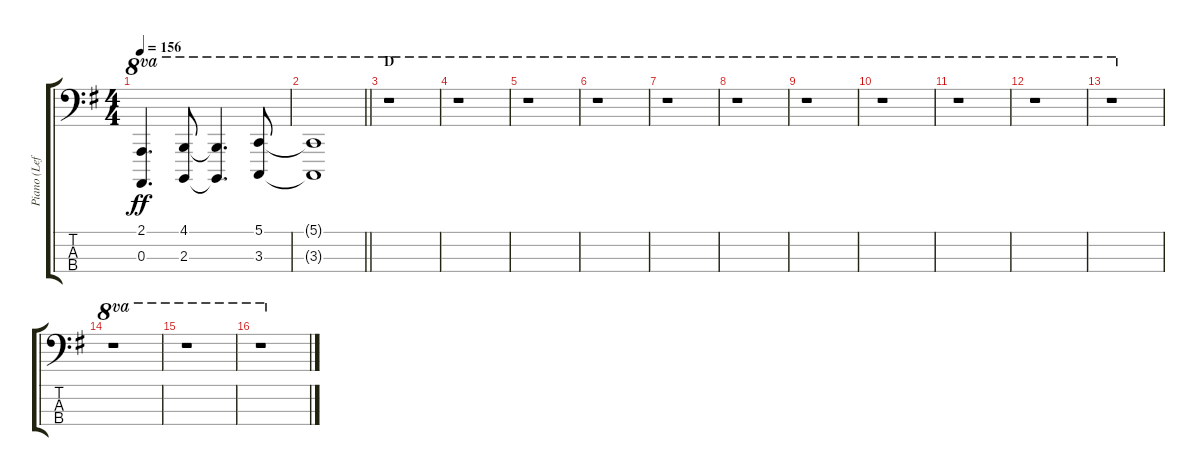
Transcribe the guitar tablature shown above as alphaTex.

\track ("Piano (Left Hand)" "Piano (Lef") {instrument acousticgrandpiano}
\staff {score tabs}
\tuning (G2 D2 A1 E1) {hide}
\ts (4 4)
\tempo 156
\clef f4
\ks g
(2.1 0.3).4{d ot 8va dy ff} (4.1 2.3).8{ot 8va} (4.1{t} 2.3{t}).4{d ot 8va} (5.1 3.3).8{ot 8va} |
\barLineRight lightlight
(5.1{t} 3.3{t}).1{ot 8va} |
\section ("" "D")
r.1{ot 8va} |
r.1{ot 8va} |
r.1{ot 8va} |
r.1{ot 8va} |
r.1{ot 8va} |
r.1{ot 8va} |
r.1{ot 8va} |
r.1{ot 8va} |
r.1{ot 8va} |
r.1{ot 8va} |
r.1{ot 8va} |
r.1{ot 8va} |
r.1{ot 8va} |
r.1{ot 8va}
